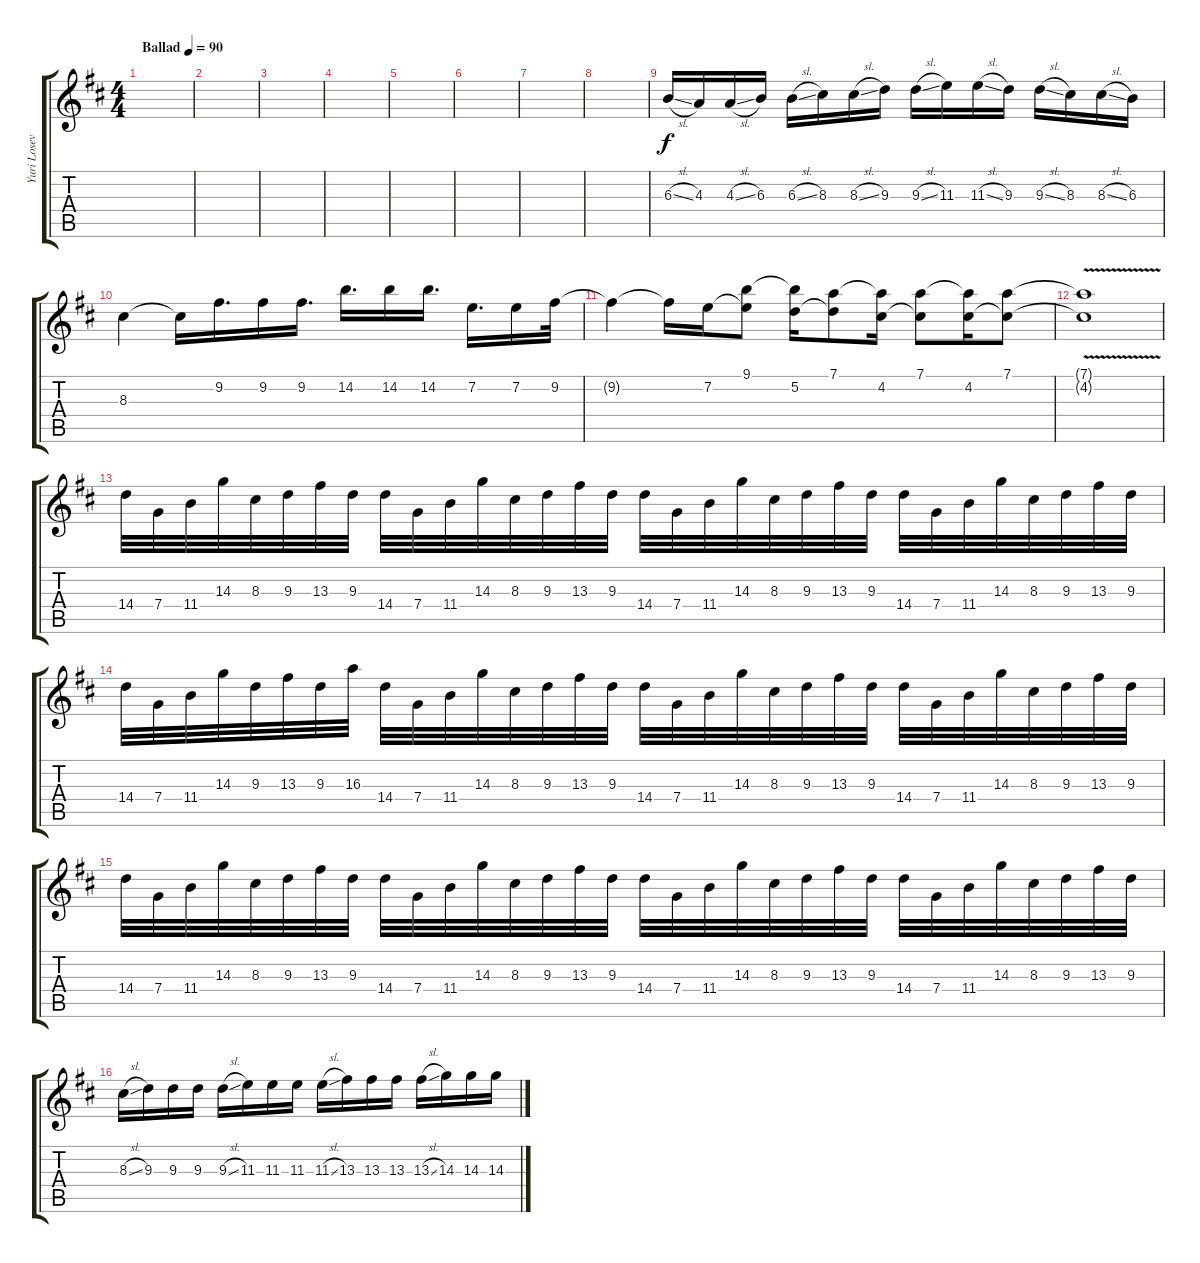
\track ("Yuri Losev" "Yuri Losev") {instrument distortionguitar}
\staff {score tabs}
\tuning (D4 A3 F3 C3 G2 C2) {hide}
\ts (4 4)
\tempo (90 "Ballad")
\clef g2
\ks bminor
|
|
|
|
|
|
|
|
6.3{sl}.16 4.3.16 4.3{sl}.16 6.3.16 6.3{sl}.16 8.3.16 8.3{sl}.16 9.3.16 9.3{sl}.16 11.3.16 11.3{sl}.16 9.3.16 9.3{sl}.16 8.3.16 8.3{sl}.16 6.3.16 |
8.3.4 8.3{t}.16 9.2.16{d} 9.2.16 9.2.16{d} 14.2.16{d} 14.2.16 14.2.16{d} 7.2.16{d} 7.2.16 9.2.32 |
9.2{t}.4 9.2{t}.16 7.2.16 (9.1 7.2{t}).8 (9.1{t} 5.2).16 (7.1 5.2{t}).8 (7.1{t} 4.2).16 (7.1 4.2{t}).8 (7.1{t} 4.2).16 (7.1 4.2{t}).8 |
(7.1{v t} 4.2{t}).1 |
14.4.32 7.4.32 11.4.32 14.3.32 8.3.32 9.3.32 13.3.32 9.3.32 14.4.32 7.4.32 11.4.32 14.3.32 8.3.32 9.3.32 13.3.32 9.3.32 14.4.32 7.4.32 11.4.32 14.3.32 8.3.32 9.3.32 13.3.32 9.3.32 14.4.32 7.4.32 11.4.32 14.3.32 8.3.32 9.3.32 13.3.32 9.3.32 |
14.4.32 7.4.32 11.4.32 14.3.32 9.3.32 13.3.32 9.3.32 16.3.32 14.4.32 7.4.32 11.4.32 14.3.32 8.3.32 9.3.32 13.3.32 9.3.32 14.4.32 7.4.32 11.4.32 14.3.32 8.3.32 9.3.32 13.3.32 9.3.32 14.4.32 7.4.32 11.4.32 14.3.32 8.3.32 9.3.32 13.3.32 9.3.32 |
14.4.32 7.4.32 11.4.32 14.3.32 8.3.32 9.3.32 13.3.32 9.3.32 14.4.32 7.4.32 11.4.32 14.3.32 8.3.32 9.3.32 13.3.32 9.3.32 14.4.32 7.4.32 11.4.32 14.3.32 8.3.32 9.3.32 13.3.32 9.3.32 14.4.32 7.4.32 11.4.32 14.3.32 8.3.32 9.3.32 13.3.32 9.3.32 |
8.3{sl}.16 9.3.16 9.3.16 9.3.16 9.3{sl}.16 11.3.16 11.3.16 11.3.16 11.3{sl}.16 13.3.16 13.3.16 13.3.16 13.3{sl}.16 14.3.16 14.3.16 14.3.16
